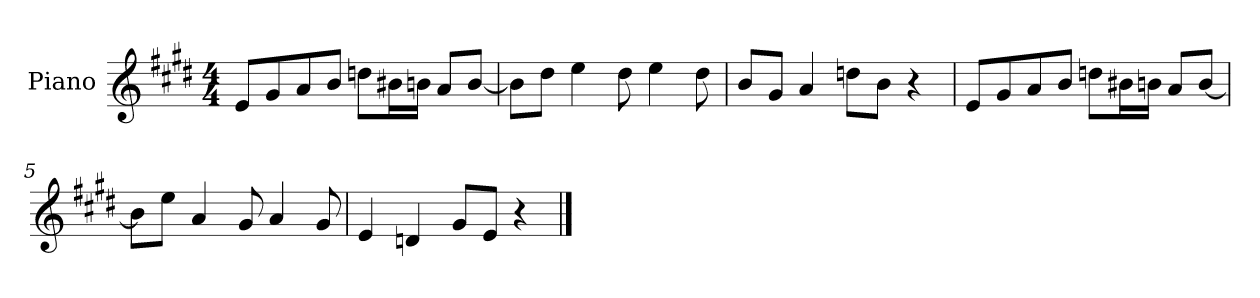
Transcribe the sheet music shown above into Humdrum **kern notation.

**kern
*part1
*staff1
*I"Piano
*I'P-no
*clefG2
*k[f#c#g#d#]
*M4/4
*MM90
=1
8e/L
8g#/
8a/
8b/J
8ddn\L
16b#X\L
16bn\JJ
8a/L
[8b/J
=2
8b\L]
8dd#\J
4ee\
8dd#\
4ee\
8dd#\
=3
8b/L
8g#/J
4a/
8ddn\L
8b\J
4r
=4
8e/L
8g#/
8a/
8b/J
8ddn\L
16b#X\L
16bn\JJ
8a/L
[8b/J
!!LO:LB:g=z
=5
8b\L]
8ee\J
4a/
8g#/
4a/
8g#/
=6
4e/
4dn/
8g#/L
8e/J
4r
==
*-
